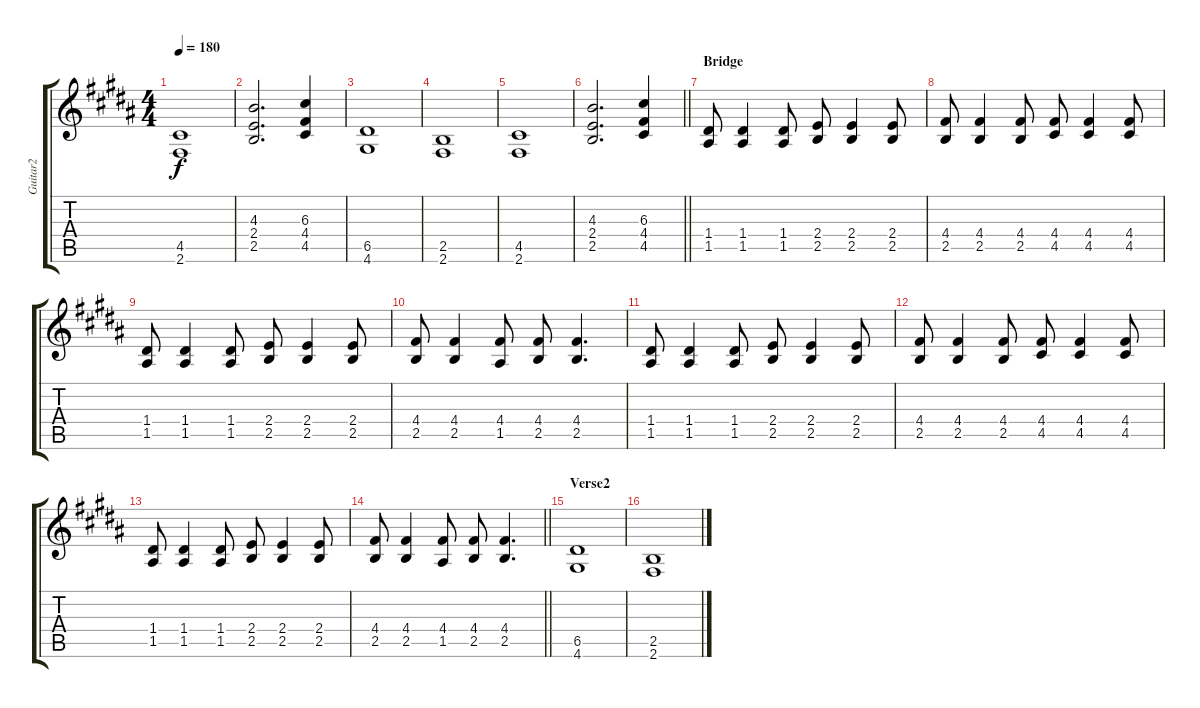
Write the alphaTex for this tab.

\track ("Guitar2" "Guitar2") {instrument overdrivenguitar}
\staff {score tabs}
\tuning (E4 B3 G3 D3 A2 E2) {hide}
\ts (4 4)
\tempo 180
\clef g2
\ks g#minor
(4.5 2.6).1{dy f} |
(4.3 2.4 2.5).2{d} (6.3 4.4 4.5).4 |
(6.5 4.6).1 |
(2.5 2.6).1 |
(4.5 2.6).1 |
\barLineRight lightlight
(4.3 2.4 2.5).2{d} (6.3 4.4 4.5).4 |
\section ("" "Bridge")
(1.4 1.5).8 (1.4 1.5).4 (1.4 1.5).8 (2.4 2.5).8 (2.4 2.5).4 (2.4 2.5).8 |
(4.4 2.5).8 (4.4 2.5).4 (4.4 2.5).8 (4.4 4.5).8 (4.4 4.5).4 (4.4 4.5).8 |
(1.4 1.5).8 (1.4 1.5).4 (1.4 1.5).8 (2.4 2.5).8 (2.4 2.5).4 (2.4 2.5).8 |
(4.4 2.5).8 (4.4 2.5).4 (4.4 1.5).8 (4.4 2.5).8 (4.4 2.5).4{d} |
(1.4 1.5).8 (1.4 1.5).4 (1.4 1.5).8 (2.4 2.5).8 (2.4 2.5).4 (2.4 2.5).8 |
(4.4 2.5).8 (4.4 2.5).4 (4.4 2.5).8 (4.4 4.5).8 (4.4 4.5).4 (4.4 4.5).8 |
(1.4 1.5).8 (1.4 1.5).4 (1.4 1.5).8 (2.4 2.5).8 (2.4 2.5).4 (2.4 2.5).8 |
\barLineRight lightlight
(4.4 2.5).8 (4.4 2.5).4 (4.4 1.5).8 (4.4 2.5).8 (4.4 2.5).4{d} |
\section ("" "Verse2")
(6.5 4.6).1 |
(2.5 2.6).1
